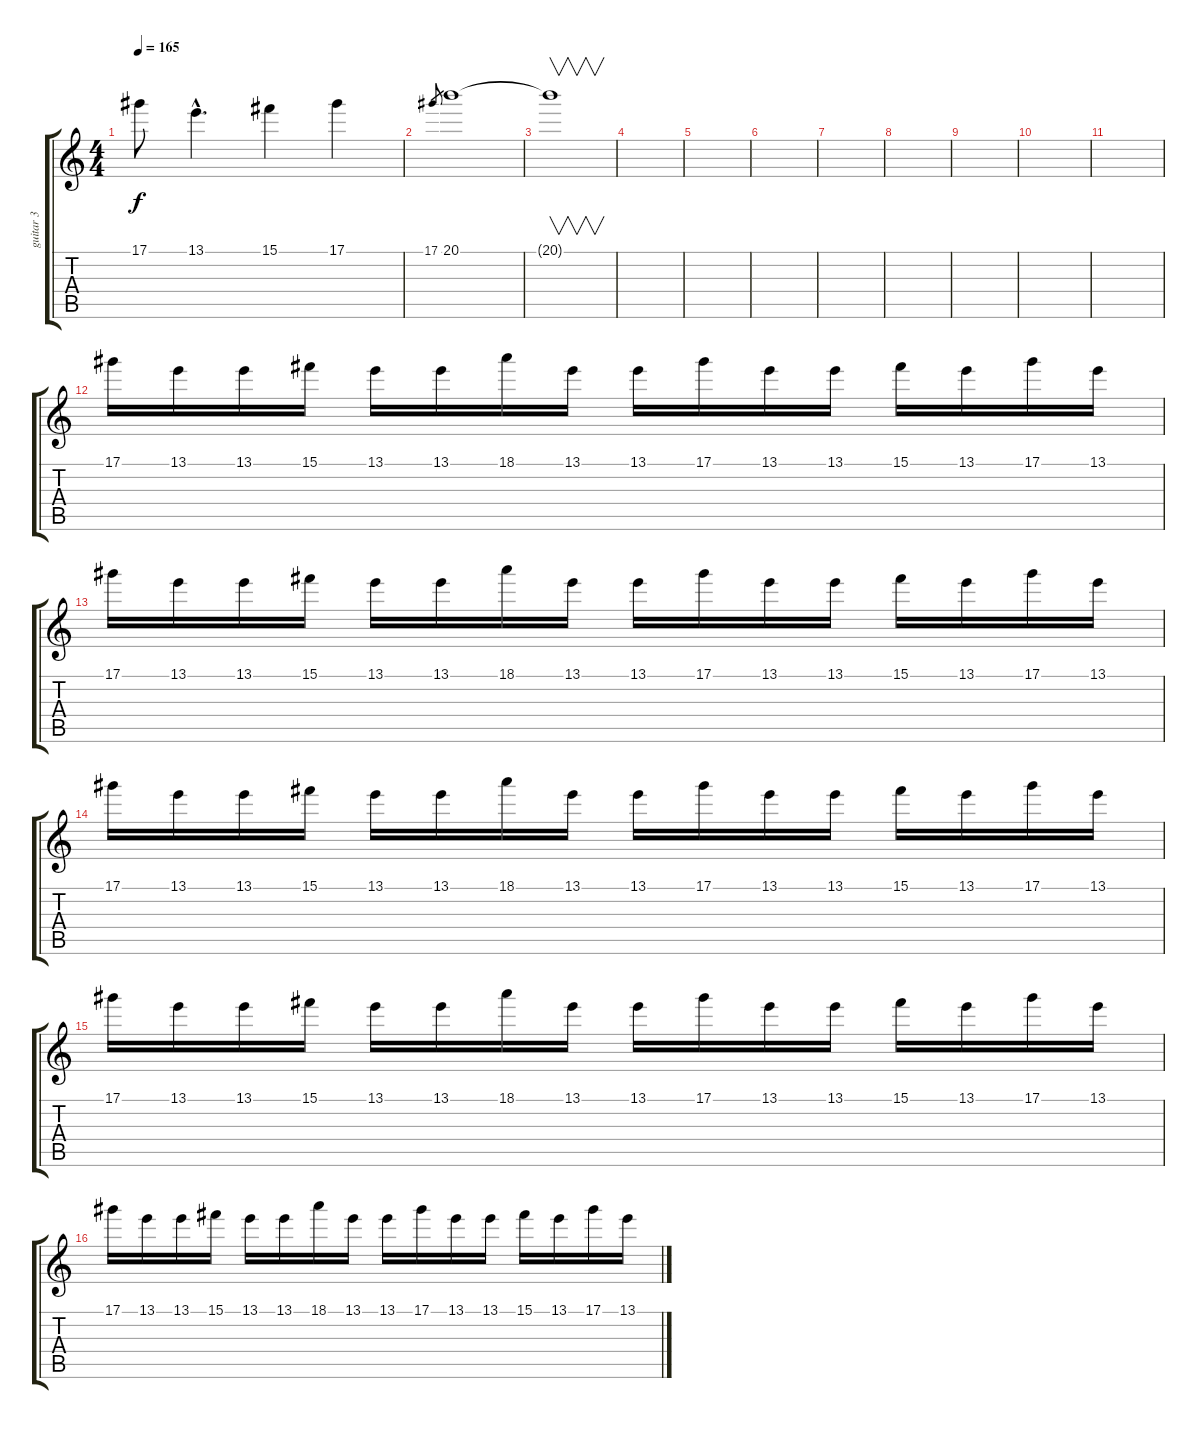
\track ("guitar 3" "guitar 3") {instrument overdrivenguitar}
\staff {score tabs}
\tuning (Eb4 Bb3 Gb3 Db3 Ab2 Eb2) {hide}
\ts (4 4)
\tempo 165
\clef g2
\ks c
17.1{t}.8{dy f} 13.1{hac}.4{d} 15.1.4 17.1.4 |
17.1.8{gr} 20.1.1 |
20.1{t}.1{v} |
|
|
|
|
|
|
|
|
17.1.16 13.1.16 13.1.16 15.1.16 13.1.16 13.1.16 18.1.16 13.1.16 13.1.16 17.1.16 13.1.16 13.1.16 15.1.16 13.1.16 17.1.16 13.1.16 |
17.1.16 13.1.16 13.1.16 15.1.16 13.1.16 13.1.16 18.1.16 13.1.16 13.1.16 17.1.16 13.1.16 13.1.16 15.1.16 13.1.16 17.1.16 13.1.16 |
17.1.16 13.1.16 13.1.16 15.1.16 13.1.16 13.1.16 18.1.16 13.1.16 13.1.16 17.1.16 13.1.16 13.1.16 15.1.16 13.1.16 17.1.16 13.1.16 |
17.1.16 13.1.16 13.1.16 15.1.16 13.1.16 13.1.16 18.1.16 13.1.16 13.1.16 17.1.16 13.1.16 13.1.16 15.1.16 13.1.16 17.1.16 13.1.16 |
17.1.16 13.1.16 13.1.16 15.1.16 13.1.16 13.1.16 18.1.16 13.1.16 13.1.16 17.1.16 13.1.16 13.1.16 15.1.16 13.1.16 17.1.16 13.1.16
